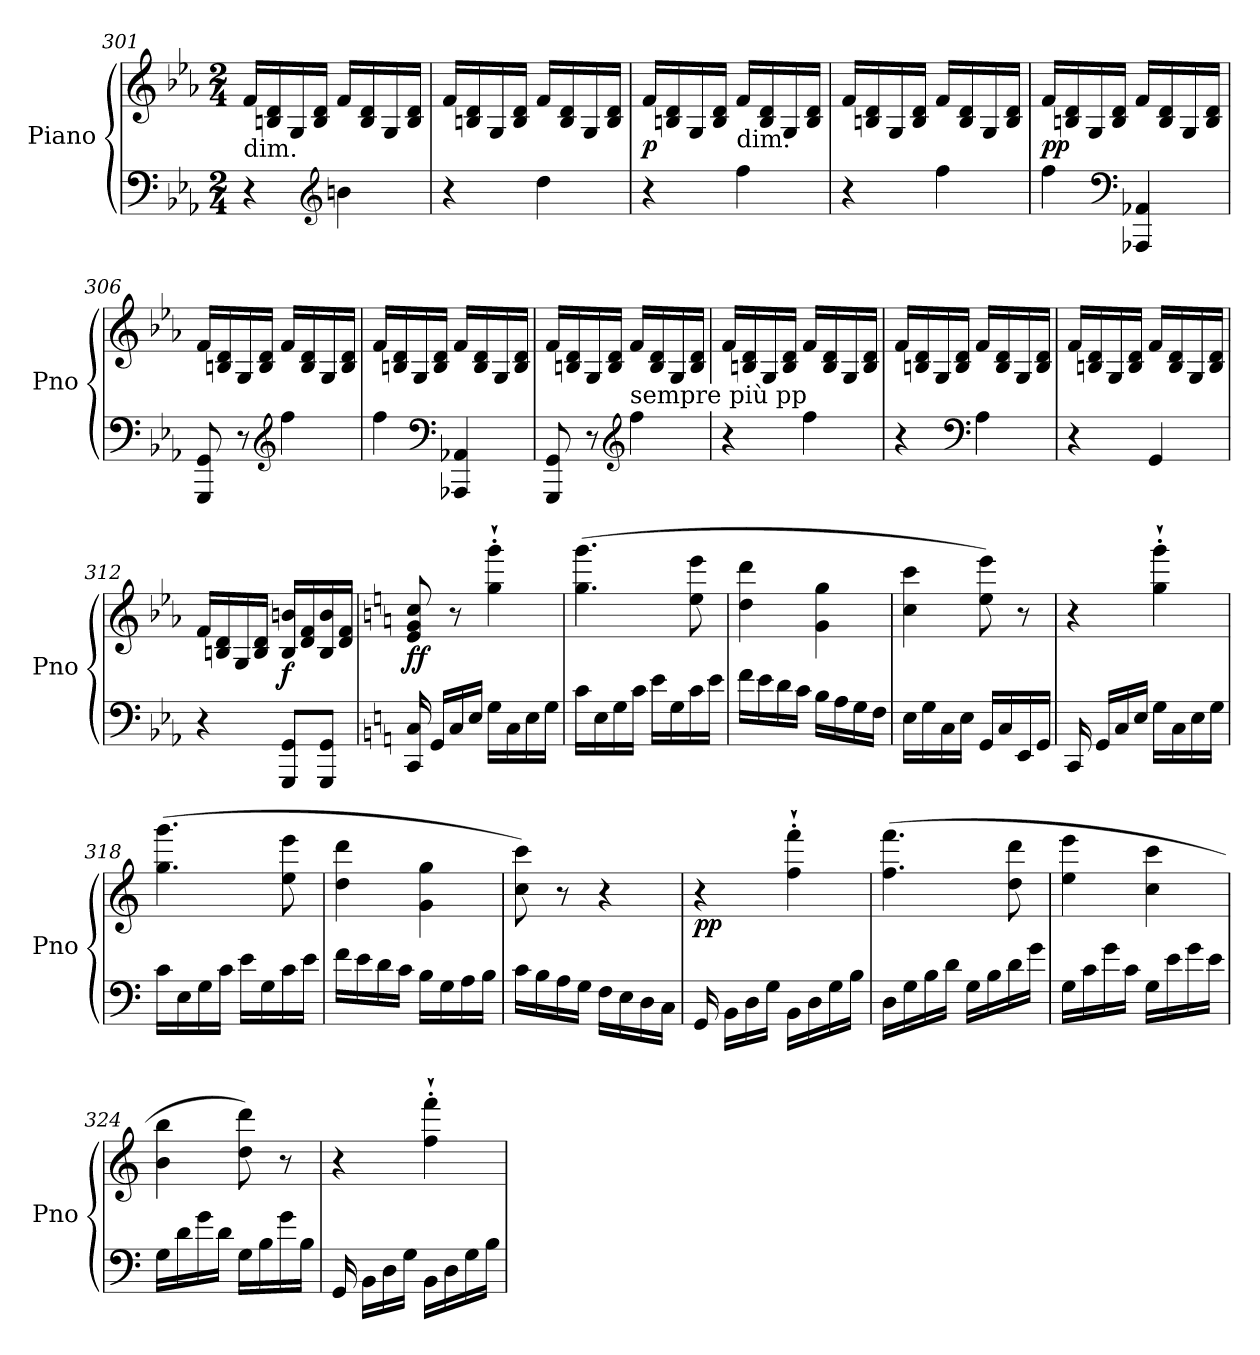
**kern	**kern	**dynam
*part1	*part1	*part1
*staff2	*staff1	*staff1/2
*I"Piano	*	*
*I'Pno	*	*
!!LO:PB:g=z
*clefF4	*clefG2	*
*k[b-e-a-]	*k[b-e-a-]	*
*E-:	*E-:	*
*M2/4	*M2/4	*
=301	=301	=301
!	!LO:TX:b:t=dim.	!
4r	16f/LL	.
.	16Bn/ 16d/	.
.	16G/	.
.	16B/ 16d/JJ	.
*clefG2	*	*
4bn\	16f/LL	.
.	16B/ 16d/	.
.	16G/	.
.	16B/ 16d/JJ	.
=302	=302	=302
4r	16f/LL	.
.	16Bn/ 16d/	.
.	16G/	.
.	16B/ 16d/JJ	.
4dd\	16f/LL	.
.	16B/ 16d/	.
.	16G/	.
.	16B/ 16d/JJ	.
=303	=303	=303
!	!	!LO:DY:b
4r	16f/LL	p
.	16Bn/ 16d/	.
.	16G/	.
.	16B/ 16d/JJ	.
!	!LO:TX:b:t=dim.	!
4ff\	16f/LL	.
.	16B/ 16d/	.
.	16G/	.
.	16B/ 16d/JJ	.
=304	=304	=304
4r	16f/LL	.
.	16Bn/ 16d/	.
.	16G/	.
.	16B/ 16d/JJ	.
4ff\	16f/LL	.
.	16B/ 16d/	.
.	16G/	.
.	16B/ 16d/JJ	.
!!LO:PB:g=z
=305	=305	=305
!	!	!LO:DY:b
4ff\	16f/LL	pp
.	16Bn/ 16d/	.
.	16G/	.
.	16B/ 16d/JJ	.
*clefF4	*	*
4AAA-X/ 4AA-X/	16f/LL	.
.	16B/ 16d/	.
.	16G/	.
.	16B/ 16d/JJ	.
=306	=306	=306
8GGG/ 8GG/	16f/LL	.
.	16Bn/ 16d/	.
8r	16G/	.
.	16B/ 16d/JJ	.
*clefG2	*	*
4ff\	16f/LL	.
.	16B/ 16d/	.
.	16G/	.
.	16B/ 16d/JJ	.
=307	=307	=307
4ff\	16f/LL	.
.	16Bn/ 16d/	.
.	16G/	.
.	16B/ 16d/JJ	.
*clefF4	*	*
4AAA-X/ 4AA-X/	16f/LL	.
.	16B/ 16d/	.
.	16G/	.
.	16B/ 16d/JJ	.
=308	=308	=308
8GGG/ 8GG/	16f/LL	.
.	16Bn/ 16d/	.
8r	16G/	.
.	16B/ 16d/JJ	.
*clefG2	*	*
!	!LO:TX:b:t=sempre più pp	!
4ff\	16f/LL	.
.	16B/ 16d/	.
.	16G/	.
.	16B/ 16d/JJ	.
=309	=309	=309
4r	16f/LL	.
.	16Bn/ 16d/	.
.	16G/	.
.	16B/ 16d/JJ	.
4ff\	16f/LL	.
.	16B/ 16d/	.
.	16G/	.
.	16B/ 16d/JJ	.
!!LO:PB:g=z
=310	=310	=310
4r	16f/LL	.
.	16Bn/ 16d/	.
.	16G/	.
.	16B/ 16d/JJ	.
*clefF4	*	*
4A-\	16f/LL	.
.	16B/ 16d/	.
.	16G/	.
.	16B/ 16d/JJ	.
!!LO:PB:g=z
=311	=311	=311
4r	16f/LL	.
.	16Bn/ 16d/	.
.	16G/	.
.	16B/ 16d/JJ	.
4GG/	16f/LL	.
.	16B/ 16d/	.
.	16G/	.
.	16B/ 16d/JJ	.
=312	=312	=312
4r	16f/LL	.
.	16Bn/ 16d/	.
.	16G/	.
.	16B/ 16d/JJ	.
!	!	!LO:DY:b
8GGG/ 8GG/L	16B/ 16bn/LL	f
.	16d/ 16f/	.
8GGG/ 8GG/J	16B/ 16b/	.
.	16d/ 16f/JJ	.
=313	=313	=313
*k[]	*k[]	*
*C:	*C:	*
!	!	!LO:DY:b
16CC/ 16C/	8e/ 8g/ 8cc/	ff
16GG/LL	.	.
16C/	8r	.
16E/JJ	.	.
16G\LL	4gg\`' 4ggg\`'	.
16C\	.	.
16E\	.	.
16G\JJ	.	.
=314	=314	=314
16c\LL	(4.gg\ 4.ggg\	.
16E\	.	.
16G\	.	.
16c\JJ	.	.
16e\LL	.	.
16G\	.	.
16c\	8ee\ 8eee\	.
16e\JJ	.	.
!!LO:PB:g=z
=315	=315	=315
16f\LL	4dd\ 4ddd\	.
16e\	.	.
16d\	.	.
16c\JJ	.	.
16B\LL	4g\ 4gg\	.
16A\	.	.
16G\	.	.
16F\JJ	.	.
!!LO:PB:g=z
=316	=316	=316
16E\LL	4cc\ 4ccc\	.
16G\	.	.
16C\	.	.
16E\JJ	.	.
16GG/LL	8ee\ 8eee\)	.
16C/	.	.
16EE/	8r	.
16GG/JJ	.	.
=317	=317	=317
16CC/	4r	.
16GG/LL	.	.
16C/	.	.
16E/JJ	.	.
16G\LL	4gg\`' 4ggg\`'	.
16C\	.	.
16E\	.	.
16G\JJ	.	.
=318	=318	=318
16c\LL	(4.gg\ 4.ggg\	.
16E\	.	.
16G\	.	.
16c\JJ	.	.
16e\LL	.	.
16G\	.	.
16c\	8ee\ 8eee\	.
16e\JJ	.	.
=319	=319	=319
16f\LL	4dd\ 4ddd\	.
16e\	.	.
16d\	.	.
16c\JJ	.	.
16B\LL	4g\ 4gg\	.
16G\	.	.
16A\	.	.
16B\JJ	.	.
=320	=320	=320
16c\LL	8cc\ 8ccc\)	.
16B\	.	.
16A\	8r	.
16G\JJ	.	.
16F\LL	4r	.
16E\	.	.
16D\	.	.
16C\JJ	.	.
!!LO:PB:g=z
=321	=321	=321
!	!	!LO:DY:b
16GG/	4r	pp
16BB\LL	.	.
16D\	.	.
16G\JJ	.	.
16BB\LL	4ff\`' 4fff\`'	.
16D\	.	.
16G\	.	.
16B\JJ	.	.
!!LO:PB:g=z
=322	=322	=322
16D\LL	(4.ff\ 4.fff\	.
16G\	.	.
16B\	.	.
16d\JJ	.	.
16G\LL	.	.
16B\	.	.
16d\	8dd\ 8ddd\	.
16g\JJ	.	.
=323	=323	=323
16G\LL	4ee\ 4eee\	.
16c\	.	.
16g\	.	.
16c\JJ	.	.
16G\LL	4cc\ 4ccc\	.
16e\	.	.
16g\	.	.
16e\JJ	.	.
=324	=324	=324
16G\LL	4b\ 4bb\	.
16d\	.	.
16g\	.	.
16d\JJ	.	.
16G\LL	8dd\ 8ddd\)	.
16B\	.	.
16g\	8r	.
16B\JJ	.	.
=325	=325	=325
16GG/	4r	.
16BB\LL	.	.
16D\	.	.
16G\JJ	.	.
16BB\LL	4ff\`' 4fff\`'	.
16D\	.	.
16G\	.	.
16B\JJ	.	.
=	=	=
*-	*-	*-
